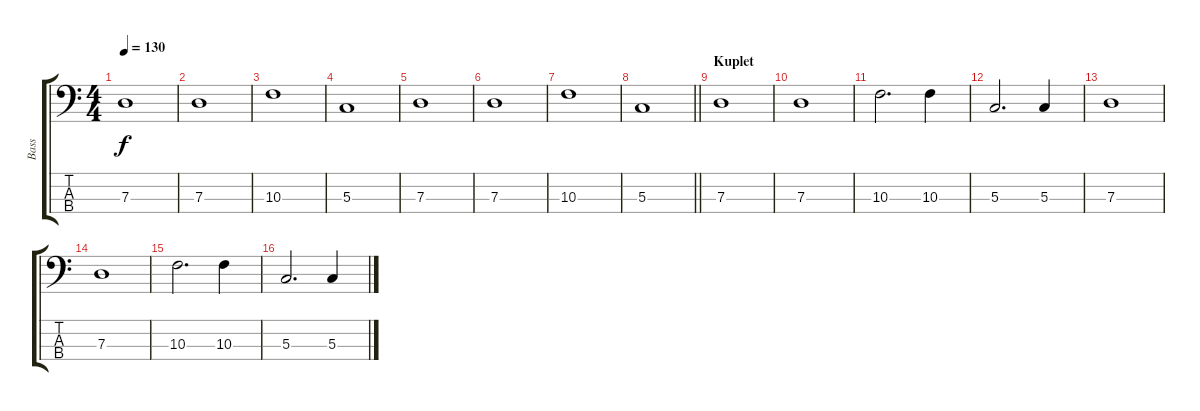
\track ("Bass" "Bass") {instrument electricbassfinger}
\staff {score tabs}
\tuning (F2 C2 G1 C1) {hide}
\ts (4 4)
\tempo 130
\clef f4
\ks c
7.3.1{dy f} |
7.3.1 |
10.3.1 |
5.3.1 |
7.3.1 |
7.3.1 |
10.3.1 |
\barLineRight lightlight
5.3.1 |
\section ("" "Kuplet")
7.3.1 |
7.3.1 |
10.3.2{d} 10.3.4 |
5.3.2{d} 5.3.4 |
7.3.1 |
7.3.1 |
10.3.2{d} 10.3.4 |
5.3.2{d} 5.3.4
